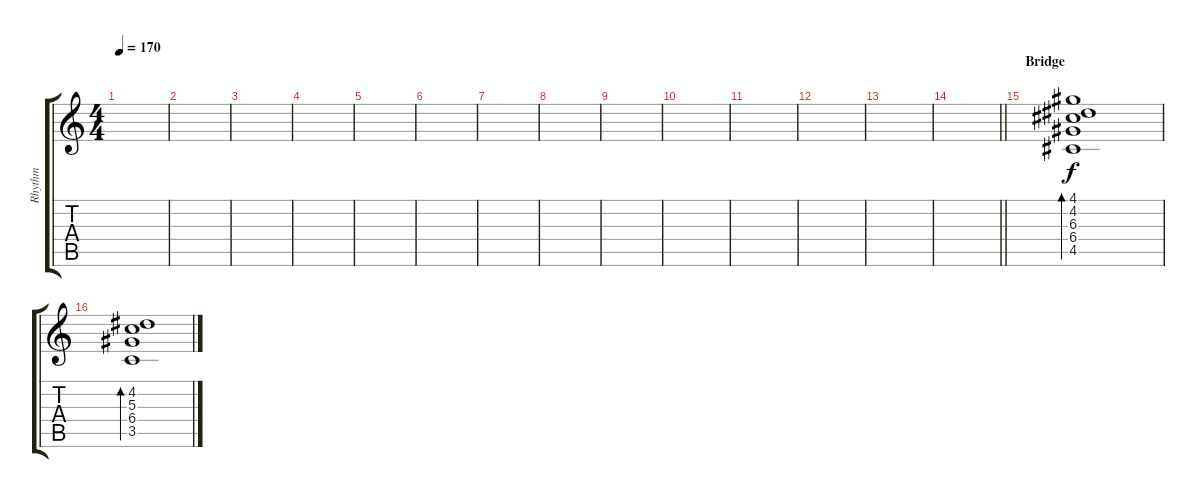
\track ("Rhythm" "Rhythm") {instrument electricguitarclean}
\staff {score tabs}
\tuning (E4 B3 G3 D3 A2 E2) {hide}
\ts (4 4)
\tempo 170
\clef g2
\ks c
|
|
|
|
|
|
|
|
|
|
|
|
|
\barLineRight lightlight
|
\section ("" "Bridge")
(4.1 4.2 6.3 6.4 4.5).1{bd 240} |
(4.2 5.3 6.4 3.5).1{bd 240}
